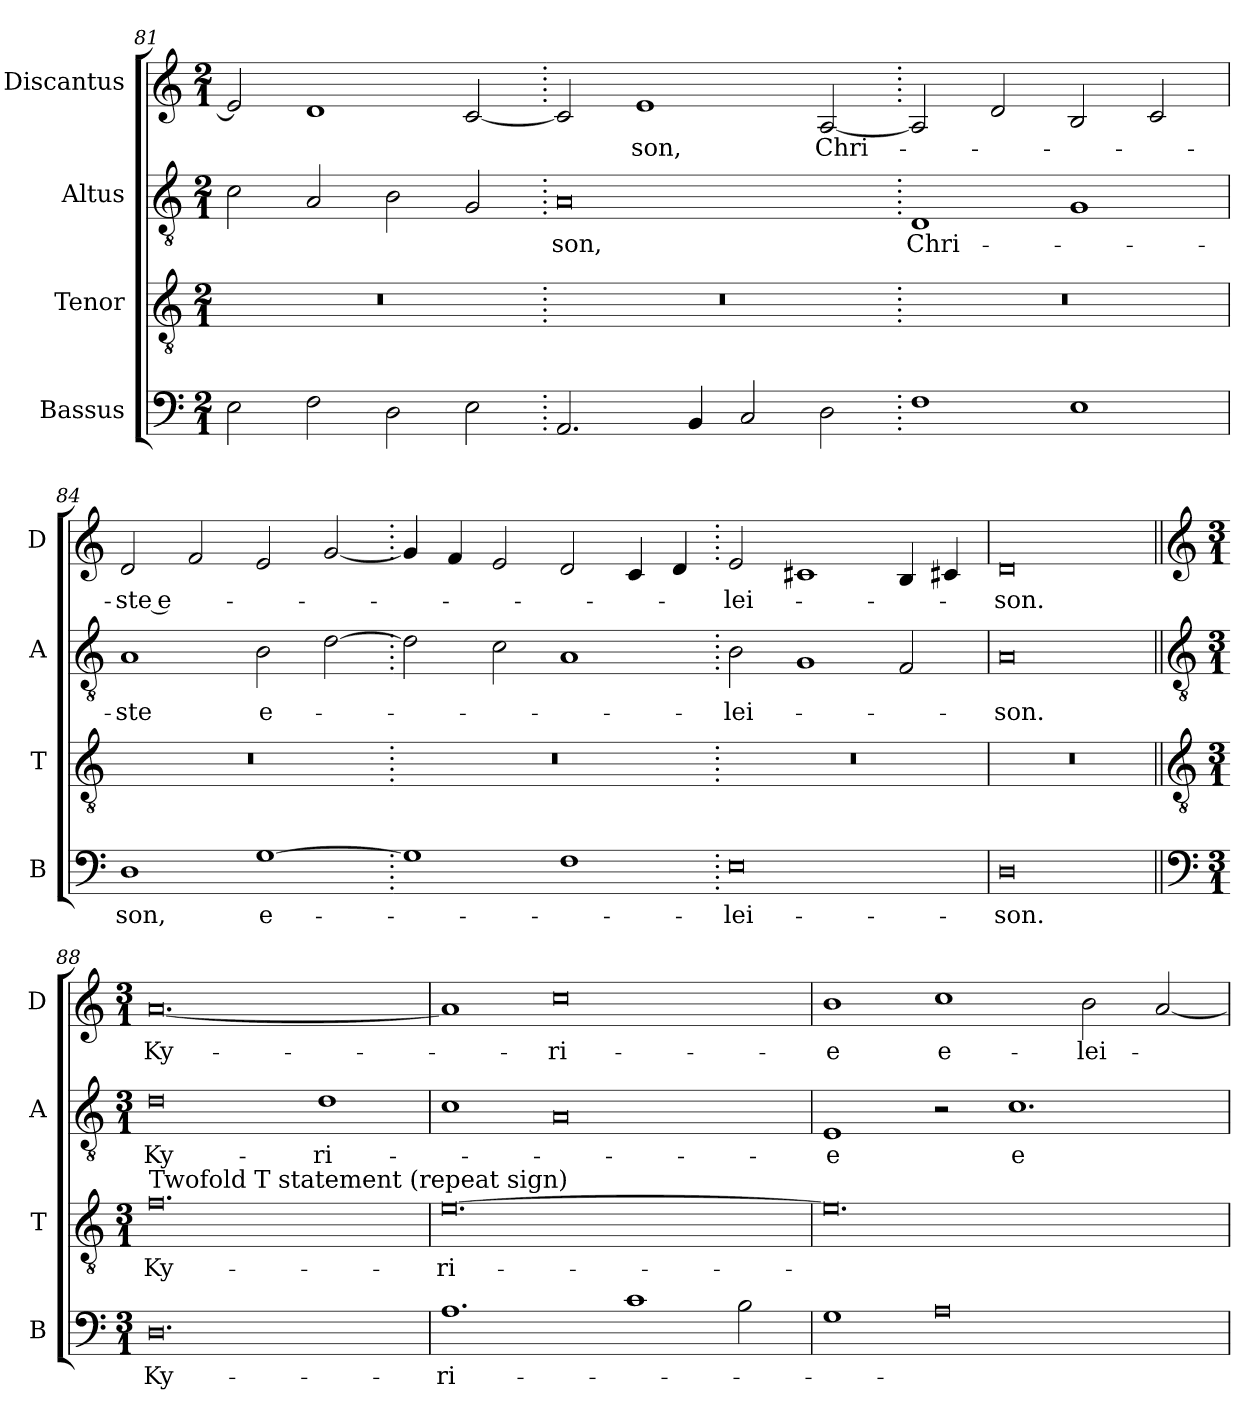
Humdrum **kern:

**kern	**text	**kern	**text	**kern	**text	**kern	**text
*part4	*part4	*part3	*part3	*part2	*part2	*part1	*part1
*staff4	*staff4	*staff3	*staff3	*staff2	*staff2	*staff1	*staff1
*I"Bassus	*	*I"Tenor	*	*I"Altus	*	*I"Discantus	*
*I'B	*	*I'T	*	*I'A	*	*I'D	*
*clefF4	*	*clefGv2	*	*clefGv2	*	*clefG2	*
*k[]	*	*k[]	*	*k[]	*	*k[]	*
*M2/1	*	*M2/1	*	*M2/1	*	*M2/1	*
=81	=81	=81	=81	=81	=81	=81	=81
2E	.	0r	.	2c	.	2e]	.
2F	.	.	.	2A	.	1d	.
2D	.	.	.	2B	.	.	.
2E	.	.	.	2G	.	[2c	.
=82.	=82.	=82.	=82.	=82.	=82.	=82.	=82.
2.AA	.	0r	.	0A	-son,	2c]	.
.	.	.	.	.	.	1e	-son,
4BB	.	.	.	.	.	.	.
2C	.	.	.	.	.	.	.
2D	.	.	.	.	.	[2A	Chri-
=83.	=83.	=83.	=83.	=83.	=83.	=83.	=83.
1F	.	0r	.	1D	Chri-	2A]	.
.	.	.	.	.	.	2d	.
1E	.	.	.	1G	.	2B	.
.	.	.	.	.	.	2c	.
=84	=84	=84	=84	=84	=84	=84	=84
1D	-son,	0r	.	1A	-ste	2d	-ste e-
.	.	.	.	.	.	2f	.
[1G	e-	.	.	2B	e-	2e	.
.	.	.	.	[2d	.	[2g	.
=85.	=85.	=85.	=85.	=85.	=85.	=85.	=85.
1G]	.	0r	.	2d]	.	4g]	.
.	.	.	.	.	.	4f	.
.	.	.	.	2c	.	2e	.
1F	.	.	.	1A	.	2d	.
.	.	.	.	.	.	4c	.
.	.	.	.	.	.	4d	.
=86.	=86.	=86.	=86.	=86.	=86.	=86.	=86.
0E	-lei-	0r	.	2B	-lei-	2e	-lei-
.	.	.	.	1G	.	1c#X	.
.	.	.	.	2F	.	4B	.
.	.	.	.	.	.	4c#X	.
=87	=87	=87	=87	=87	=87	=87	=87
0D	-son.	0r	.	0A	-son.	0d	-son.
!!LO:LB:g=z
=88||	=88||	=88||	=88||	=88||	=88||	=88||	=88||
*clefF4	*	*clefGv2	*	*clefGv2	*	*clefG2	*
*k[]	*	*k[]	*	*k[]	*	*k[]	*
*M3/1	*	*M3/1	*	*M3/1	*	*M3/1	*
!	!	!LO:TX:a:t=Twofold T statement (repeat sign)	!	!	!	!	!
0.D	-Ky-	0.f	Ky-	0d	Ky-	[0.a	Ky-
.	.	.	.	1d	-ri-	.	.
=89	=89	=89	=89	=89	=89	=89	=89
1.A	-ri-	[0.e	-ri-	1c	.	1a]	.
.	.	.	.	0A	.	0cc	-ri-
1c	.	.	.	.	.	.	.
2B	.	.	.	.	.	.	.
=90	=90	=90	=90	=90	=90	=90	=90
1G	.	0.e]	.	1E	-e	1b	-e
0A	.	.	.	2r	.	1cc	e-
.	.	.	.	1.c	e-	.	.
.	.	.	.	.	.	2b	-lei-
.	.	.	.	.	.	[2a	.
=	=	=	=	=	=	=	=
*-	*-	*-	*-	*-	*-	*-	*-
